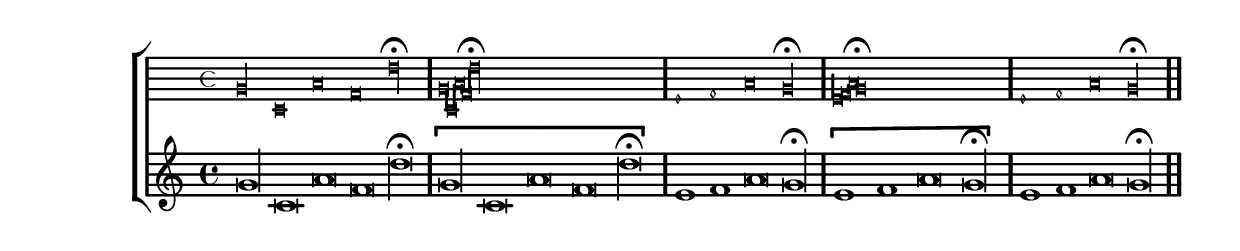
%%  Do not edit this file; it is auto-generated from LSR!
\version "2.10.12"

\header { texidoc = "
In mensural ligatures, notes with ancient durations are printed in a
tight manner. 
" }

% Note that the horizontal alignment of the fermatas is related to the
% graphical width of the ligatures rather than the musical moment in time.
% This is intended behaviour.

voice =  \transpose c c' {
  \set Score.timing = ##f
  \set Score.defaultBarType = "empty"
  g\longa c\breve a\breve f\breve d'\longa^\fermata
  \bar "|"
  \[
    g\longa c\breve a\breve f\breve d'\longa^\fermata
  \]
  \bar "|"
  e1 f1 a\breve g\longa^\fermata
  \bar "|"
  \[
    e1 f1 a\breve g\longa^\fermata
  \]
  \bar "|"
  e1 f1 a\breve g\longa^\fermata
  \bar "||"
}

\paper {
    line-thickness = \staff-space / 5.0
}
\score {
    \context ChoirStaff <<
	\new MensuralStaff <<
	    \context MensuralVoice <<
		\voice
	    >>
	>>
	\new Staff <<
	    \context Voice <<
		\voice
	    >>
	>>
    >>
    \layout {
	\context {
	    \Voice
	    \name MensuralVoice
	    \alias Voice
	    \remove Ligature_bracket_engraver
	    \consists Mensural_ligature_engraver
	    \override NoteHead #'style = #'mensural
	}
	\context {
	    \Staff
	    \name MensuralStaff
	    \alias Staff
	    \accepts MensuralVoice
	    \consists Custos_engraver
	    \override TimeSignature #'style = #'mensural
	    \override KeySignature #'style = #'mensural
	    \override Accidental #'style = #'mensural
	    \override Custos #'style = #'mensural
	    \override Custos #'neutral-position = #3
	    \override Custos #'neutral-direction = #-1
	    clefGlyph = #"clefs.petrucci-g"
	    clefPosition = #-2
	    clefOctavation = #-0
	}
	\context {
	    \RemoveEmptyStaffContext
	    \accepts MensuralVoice
        }
	\context {
	    \Score
	    \accepts MensuralStaff
	}
    }
}



